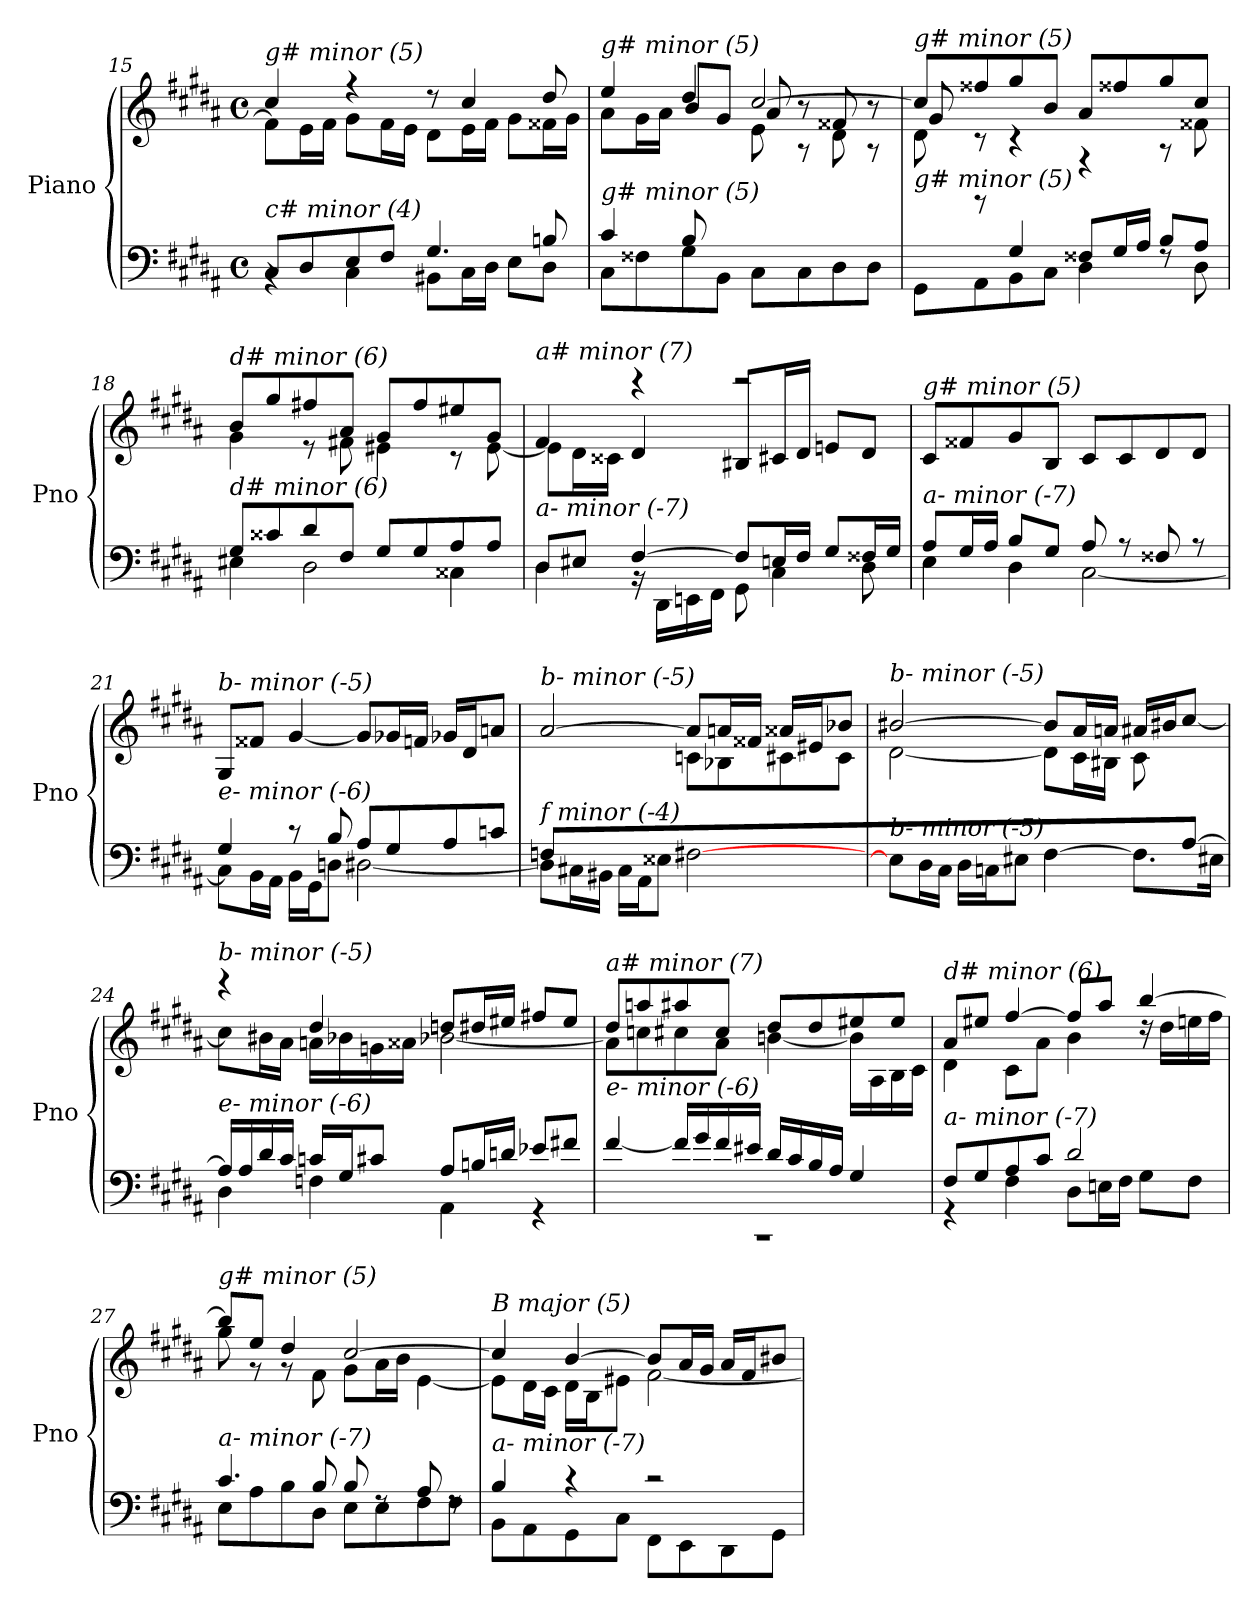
**kern	**kern
*part1	*part1
*staff2	*staff1
*I"Piano	*
*I'Pno	*
*clefF4	*clefG2
*k[f#c#g#d#a#]	*k[f#c#g#d#a#]
*M4/4	*M4/4
*met(c)	*met(c)
=15	=15
*^	*^
!	!	!LO:TX:i:t=g# minor (5)	!
!LO:TX:i:t=c# minor (4)	!	!	!
8C#/L	4rBB	4cc#/	8f#\L]
8D#/	.	.	16e\L
.	.	.	16f#\JJ
8E/	4C#\	4r	8g#\L
8F#/J	.	.	16f#\L
.	.	.	16e\JJ
4.G#/	8BB#X\L	8r	8d#\L
.	16C#\L	4cc#/	16e\L
.	16D#\JJ	.	16f#\JJ
.	8E\L	.	8g#\L
8Bn/	8D#\J	8dd#/	16f##X\L
.	.	.	16g#\JJ
!!LO:PB:g=z
=16	=16	=16	=16
*	*	*	*^
!	!	!LO:TX:i:t=g# minor (5)	!	!
!LO:TX:i:t=g# minor (5)	!	!	!	!
4c#/	8C#\L	4ee/	8a#\L	4.ryy
.	8F##X\	.	16g#\L	.
.	.	.	16a#\JJ	.
8B/L	8G#\	4dd#/	8b/L	.
2ryy	8BB\J	.	8g#/J	8d#\J
.	8C#\L	[2cc#/	8a#/	8e\
.	8C#\	.	8r	8rA
.	8D#\	.	8f##X/	8d#\
8ryy	8D#\J	.	8r	8rA
!!LO:LB:g=z	!!	!!
=17	=17	=17	=17	=17
!	!	!LO:TX:i:t=g# minor (5)	!	!
!LO:TX:i:t=g# minor (5)	!	!	!	!
8ryy	8GG#\L	8cc#/L]	8g#/	8d#\
8rb	8AA#\	8ff##X/	8rc	2..ryy
4G#/	8BB\	8gg#/	4rc	.
.	8C#\J	8b/J	.	.
8F##X/L	4D#\	8a#/L	4rF	.
16G#/L	.	8ff##X/	.	.
16A#/JJ	.	.	.	.
8B/L	8rF	8gg#/	8rA	.
8A#/J	8D#\	8cc#/J	8f##X\	.
*	*	*	*v	*v
=18	=18	=18	=18
!	!	!LO:TX:i:t=d# minor (6)	!
!LO:TX:i:t=d# minor (6)	!	!	!
8G#/L	4E#X\	8b/L	4g#\
8c##X/	.	8gg#/	.
8d#/	2D#\	8ff#X/	8r
8F#/J	.	8a#/J	8f#X\
8G#/L	.	8g#/L	4e#X\
8G#/	.	8ff#/	.
8A#/	4C##X\	8ee#X/	8r
8A#/J	.	8g#/J	[8e#\
=19	=19	=19	=19
!	!	!LO:TX:i:t=a# minor (7)	!
!LO:TX:i:t=a- minor (-7)	!	!	!
8D#/L	4D#\	4f#/	8e#i\L]
8E#X/J	.	.	16d#\L
.	.	.	16c##Xi\JJ
[4F#/	16rBB	4d#/	4rccc
.	16DD#\LL	.	.
.	16EEn\	.	.
.	16FF#\JJ	.	.
8F#/L]	8GG#\	8B#X/L	2rccc
16En/L	4C#\	16c#X/L	.
16F#/JJ	.	16d#/JJ	.
8G#/L	.	8en/L	.
16F##X/L	8D#\	8d#/J	.
16G#/JJ	.	.	.
*	*	*v	*v
!!LO:LB:g=z
=20	=20	=20
!	!	!LO:TX:i:t=g# minor (5)
!LO:TX:i:t=a- minor (-7)	!	!
8A#/L	4E\	8c#/L
16G#/L	.	8f##X/
16A#/JJ	.	.
8B/L	4D#\	8g#/
8G#/J	.	8B/J
8A#/	[2C#\	8c#/L
8r	.	8c#/
8F##X/	.	8d#/
8r	.	8d#/J
=21	=21	=21
!	!	!LO:TX:i:t=b- minor (-5)
!LO:TX:i:t=e- minor (-6)	!	!
4G#/	8C#\L]	8G#/L
.	16BB\L	8f##X/J
.	16AA#\JJ	.
8r	16BB\LL	[4g#/
.	16GG#\J	.
8B/	8Dnj\J	.
8A#/L	[2D#\	8g#/L]
8G#/	.	16g-Xj/L
.	.	16fnj/JJ
8A#/	.	16g-Xj/LL
.	.	16d#/J
8cnj/J	.	8anj/J
=22	=22	=22
*	*	*^
!	!	!LO:TX:i:t=b- minor (-5)	!
!LO:TX:i:t=f minor (-4)	!	!	!
8Fnj/L	8D#\L]	[2a#/	8ryy
2..ryy	16C#X\L	.	8d#\
.	16BB#Xi\JJ	.	.
.	16C#\LL	.	8e#X\
.	16AA#\J	.	.
.	8E##Xj\J	.	8f##X\J
.	[2F#j\	8a#/L]	8cnj\L
.	.	16anj/L	8B-Xj\
.	.	16f##X/JJ	.
.	.	16a##Xj/LL	8c#Xj\
.	.	16e#X/J	.
.	.	8b-Xj/J	8c#\J
!!LO:LB:g=z	!!
=23	=23	=23	=23
!	!	!LO:TX:i:t=b- minor (-5)	!
!LO:TX:i:t=b- minor (-5)	!	!	!
2..ryy	8E#\L]	[2b#X/	[2d#\
.	16D#\L	.	.
.	16C#\JJ	.	.
.	16D#\LL	.	.
.	16Cnj\J	.	.
.	8E#X\J	.	.
.	[4F#\	8b#/L]	8d#\L]
.	.	16a#/L	16c#\L
.	.	16anj/JJ	16B#X\JJ
.	8.F#\L]	16a#/LL	8c#\L
.	.	16b#X/J	.
[8A#/J	.	[8cc#/J	8ryy
.	16E#X\Jk	.	.
=24	=24	=24	=24
!	!	!LO:TX:i:t=b- minor (-5)	!
!LO:TX:i:t=e- minor (-6)	!	!	!
16A#/LL]	4D#\	8cc#\L]	4reee
16A#/	.	.	.
16d#/	.	16b#Xi\L	.
16c#/JJ	.	16a#\JJ	.
16cnj/LL	4Fnj\	4dd#/	16anj\LL
16G#/J	.	.	16b-Xj\
8c#j/J	.	.	16gnj\
.	.	.	16a##j\JJ
8A#/L	4AA#\	8ddnj/L	[2b-Xj\
16Bn/L	.	16dd#/L	.
16dnj/JJ	.	16ee#X/JJ	.
8e-XZ/L	4r	8ff#X/L	.
8f#Xj/J	.	8ee#/J	.
!!LO:LB:g=z	!!
=25	=25	=25	=25
!	!	!LO:TX:i:t=a# minor (7)	!
!LO:TX:i:t=e- minor (-6)	!	!	!
1rCC	[4f#/	8dd#/L	8a#\L]
.	.	8aanj/	8ccnj\
.	16f#/LL]	8aa#/	8cc#\
.	16g#/	.	.
.	16f#/	8cc#/J	8a#\J
.	16e#Xi/JJ	.	.
.	16d#/LL	8dd#/L	[4bn\
.	16c#/	.	.
.	16B/	8dd#/	.
.	16A#/JJ	.	.
.	4G#/	8ee#X/	16b\LL]
.	.	.	16A#\
.	.	8ee#/J	16B\
.	.	.	16c#\JJ
!!LO:PB:g=z	!!
=26	=26	=26	=26
!	!	!LO:TX:i:t=d# minor (6)	!
!LO:TX:i:t=a- minor (-7)	!	!	!
8F#/L	4r	8a#/L	4d#\
8G#/	.	8ee#X/J	.
8A#/	4F#\	[4ff#/	8c#\L
8c#/J	.	.	8a#\J
2d#/	8D#\L	8ff#/L]	4b\
.	16En\L	8aa#/J	.
.	16F#\JJ	.	.
.	8G#\L	[4bb/	16rdd
.	.	.	16dd#\LL
.	8F#\J	.	16een\
.	.	.	16ff#\JJ
=27	=27	=27	=27
!	!	!LO:TX:i:t=g# minor (5)	!
!LO:TX:i:t=a- minor (-7)	!	!	!
4.c#/	8E\L	8bb/L]	8gg#\
.	8A#\	8ee/J	8r
.	8B\	4dd#/	8r
8B/	8D#\J	.	8f#\
8B/	8E\L	[2cc#/	8g#\L
8rF	8E\	.	16a#\L
.	.	.	16b\JJ
8A#/	8F#\	.	[4e\
8rF	8F#\J	.	.
=28	=28	=28	=28
!	!	!LO:TX:i:t=B major (5)	!
!LO:TX:i:t=a- minor (-7)	!	!	!
4B/	8BB\L	4cc#/]	8e\L]
.	8AA#\	.	16d#\L
.	.	.	16c#\JJ
4r	8GG#\	[4b/	16d#\LL
.	.	.	16B\J
.	8C#\J	.	8e#X\J
2r	8FF#\L	8b/L]	[2f#\
.	8EE\	16a#/L	.
.	.	16g#/JJ	.
.	8DD#\	16a#/LL	.
.	.	16f#/J	.
.	8GG#\J	8b#X/J	.
*v	*v	*	*
*	*v	*v
=	=
*-	*-
